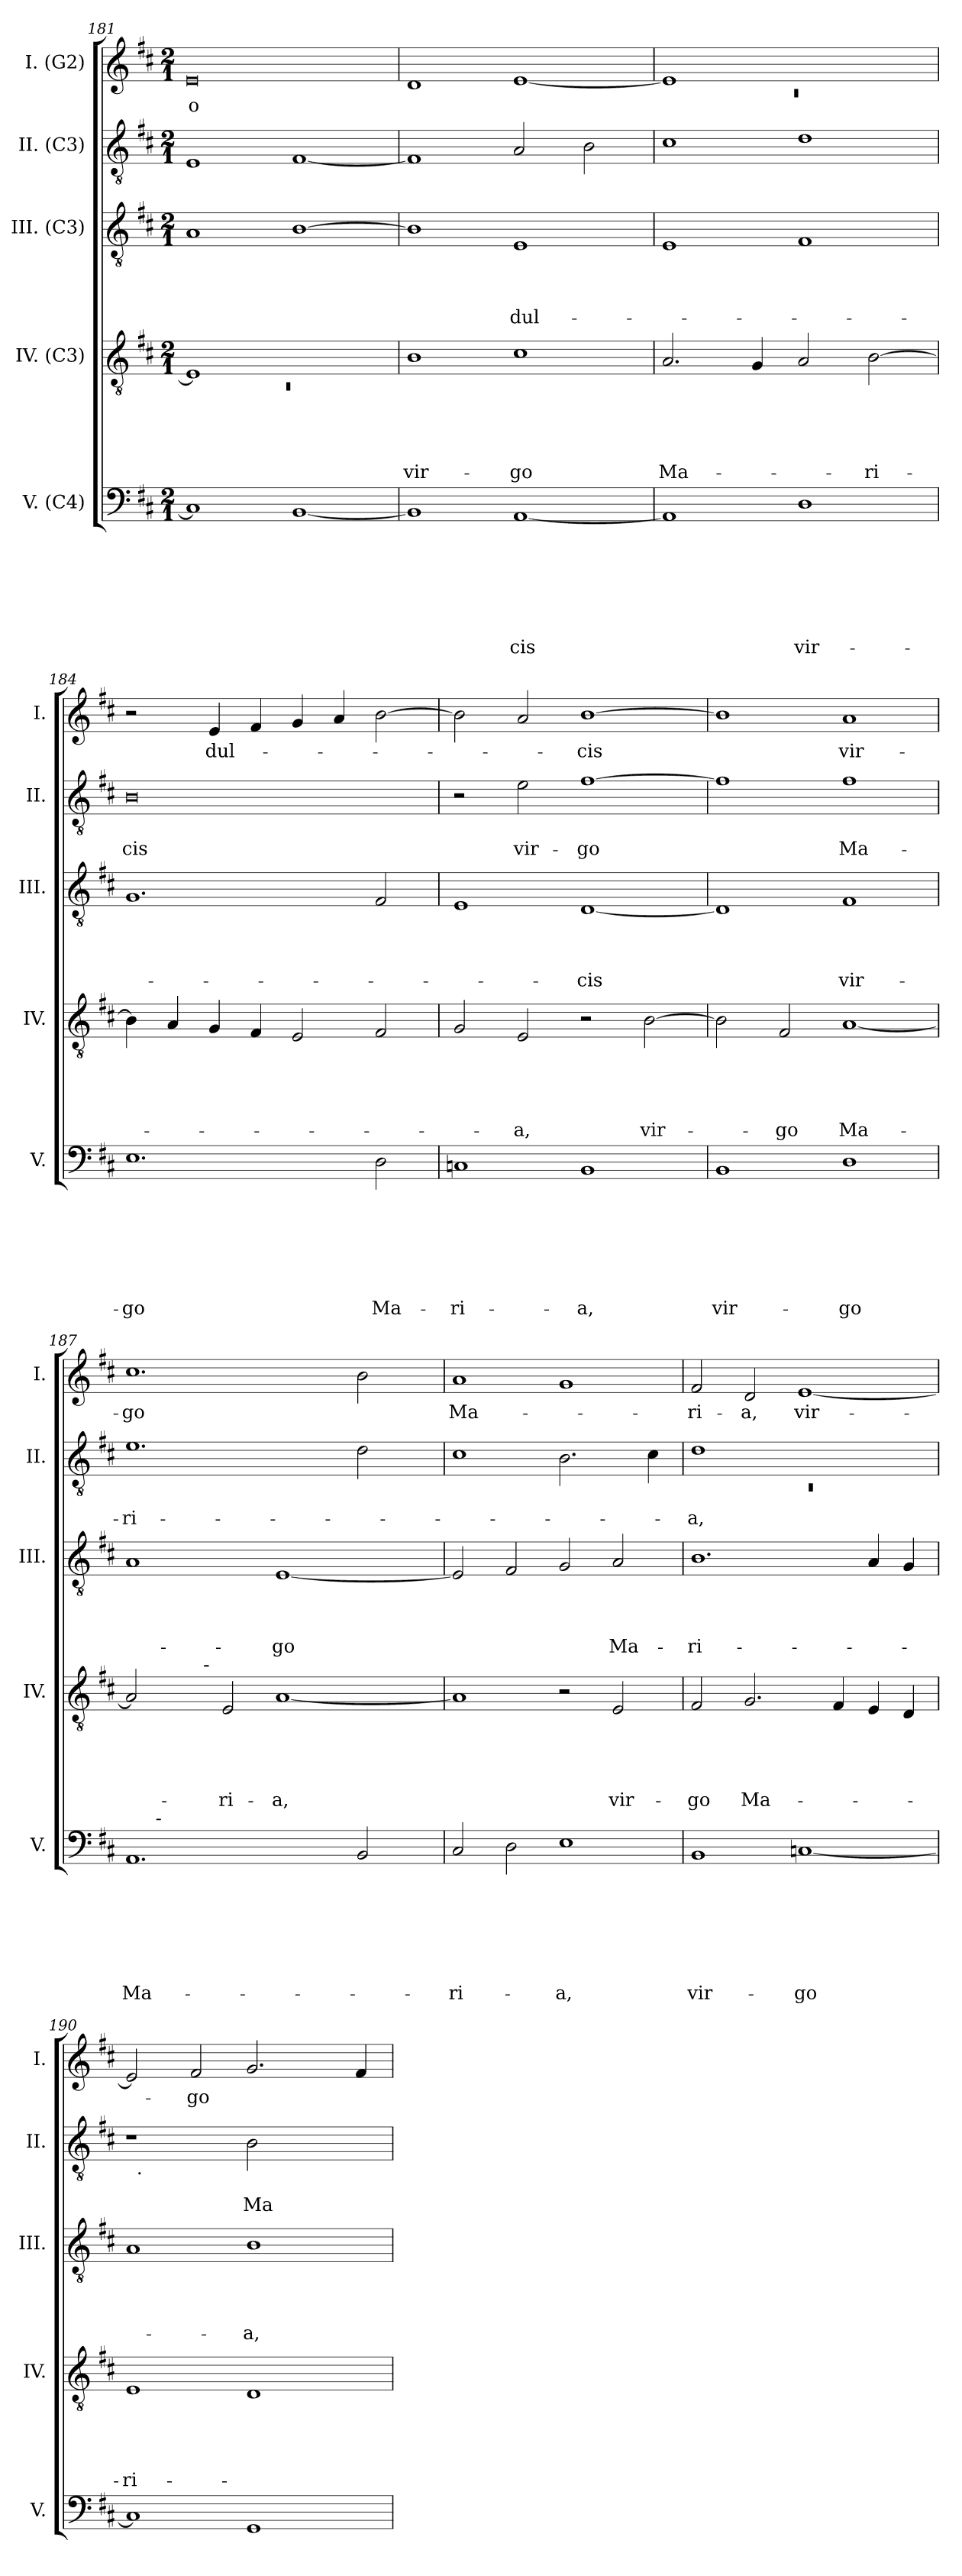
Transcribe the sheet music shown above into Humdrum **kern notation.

**kern	**text	**text	**text	**text	**text	**text	**text	**kern	**text	**text	**text	**text	**text	**kern	**text	**text	**text	**text	**kern	**text	**text	**kern	**text
*part5	*part5	*part5	*part5	*part5	*part5	*part5	*part5	*part4	*part4	*part4	*part4	*part4	*part4	*part3	*part3	*part3	*part3	*part3	*part2	*part2	*part2	*part1	*part1
*staff5	*staff5	*staff5	*staff5	*staff5	*staff5	*staff5	*staff5	*staff4	*staff4	*staff4	*staff4	*staff4	*staff4	*staff3	*staff3	*staff3	*staff3	*staff3	*staff2	*staff2	*staff2	*staff1	*staff1
*I"V. (C4)	*	*	*	*	*	*	*	*I"IV. (C3)	*	*	*	*	*	*I"III. (C3)	*	*	*	*	*I"II. (C3)	*	*	*I"I. (G2)	*
*I'V.	*	*	*	*	*	*	*	*I'IV.	*	*	*	*	*	*I'III.	*	*	*	*	*I'II.	*	*	*I'I.	*
*clefF4	*	*	*	*	*	*	*	*clefGv2	*	*	*	*	*	*clefGv2	*	*	*	*	*clefGv2	*	*	*clefG2	*
*k[f#c#]	*	*	*	*	*	*	*	*k[f#c#]	*	*	*	*	*	*k[f#c#]	*	*	*	*	*k[f#c#]	*	*	*k[f#c#]	*
*D:	*	*	*	*	*	*	*	*D:	*	*	*	*	*	*D:	*	*	*	*	*D:	*	*	*D:	*
*M2/1	*	*	*	*	*	*	*	*M2/1	*	*	*	*	*	*M2/1	*	*	*	*	*M2/1	*	*	*M2/1	*
=181	=181	=181	=181	=181	=181	=181	=181	=181	=181	=181	=181	=181	=181	=181	=181	=181	=181	=181	=181	=181	=181	=181	=181
*	*	*	*	*	*	*	*	*^	*	*	*	*	*	*	*	*	*	*	*	*	*	*	*
!	!	!	!	!	!	!	!	!	!LO:N:vis=1	!	!	!	!	!	!	!	!	!	!	!	!	!	!	!LO:LY:b:rj
1C]	.	.	.	.	.	.	.	1E]	0rC	.	.	.	.	.	1A	.	.	.	.	1E	.	.	0e	o
[<1BB	.	.	.	.	.	.	.	1ryy	.	.	.	.	.	.	[>1B	.	.	.	.	[<1F#	.	.	.	.
*	*	*	*	*	*	*	*	*v	*v	*	*	*	*	*	*	*	*	*	*	*	*	*	*	*
=182	=182	=182	=182	=182	=182	=182	=182	=182	=182	=182	=182	=182	=182	=182	=182	=182	=182	=182	=182	=182	=182	=182	=182
!	!	!	!	!	!	!	!	!	!	!	!	!	!LO:LY:b	!	!	!	!	!	!	!	!	!	!
1BB]	.	.	.	.	.	.	.	1B	.	.	.	.	vir-	1B]	.	.	.	.	1F#]	.	.	1d	.
!	!	!	!	!	!	!	!LO:LY:b	!	!	!	!	!	!LO:LY:b	!	!	!	!	!LO:LY:b	!	!	!	!	!
[<1AA	.	.	.	.	.	.	-cis	1c#	.	.	.	.	-go	1E	.	.	.	dul-	2A/	.	.	[<1e	.
.	.	.	.	.	.	.	.	.	.	.	.	.	.	.	.	.	.	.	2B\	.	.	.	.
!!LO:LB:g=z
=183	=183	=183	=183	=183	=183	=183	=183	=183	=183	=183	=183	=183	=183	=183	=183	=183	=183	=183	=183	=183	=183	=183	=183
*	*	*	*	*	*	*	*	*	*	*	*	*	*	*	*	*	*	*	*	*	*	*^	*
!	!	!	!	!	!	!	!	!	!	!	!	!	!LO:LY:b	!	!	!	!	!	!	!	!	!	!LO:N:vis=1	!
1AA]	.	.	.	.	.	.	.	2.A/	.	.	.	.	Ma-	1E	.	.	.	.	1c#	.	.	1e]	0rc	.
.	.	.	.	.	.	.	.	4G/	.	.	.	.	.	.	.	.	.	.	.	.	.	.	.	.
!	!	!	!	!	!	!	!LO:LY:b	!	!	!	!	!	!	!	!	!	!	!	!	!	!	!	!	!
1D	.	.	.	.	.	.	vir-	2A/	.	.	.	.	.	1F#	.	.	.	.	1d	.	.	1ryy	.	.
!	!	!	!	!	!	!	!	!	!	!	!	!	!LO:LY:b	!	!	!	!	!	!	!	!	!	!	!
.	.	.	.	.	.	.	.	[>2B\	.	.	.	.	-ri-	.	.	.	.	.	.	.	.	.	.	.
*	*	*	*	*	*	*	*	*	*	*	*	*	*	*	*	*	*	*	*	*	*	*v	*v	*
=184	=184	=184	=184	=184	=184	=184	=184	=184	=184	=184	=184	=184	=184	=184	=184	=184	=184	=184	=184	=184	=184	=184	=184
!	!	!	!	!	!	!	!LO:LY:b	!	!	!	!	!	!	!	!	!	!	!	!	!	!LO:LY:b	!	!
1.E	.	.	.	.	.	.	-go	4B\]	.	.	.	.	.	1.G	.	.	.	.	0B	.	-cis	2r	.
.	.	.	.	.	.	.	.	4A/	.	.	.	.	.	.	.	.	.	.	.	.	.	.	.
!	!	!	!	!	!	!	!	!	!	!	!	!	!	!	!	!	!	!	!	!	!	!	!LO:LY:b
.	.	.	.	.	.	.	.	4G/	.	.	.	.	.	.	.	.	.	.	.	.	.	4e/	dul-
.	.	.	.	.	.	.	.	4F#/	.	.	.	.	.	.	.	.	.	.	.	.	.	4f#/	.
.	.	.	.	.	.	.	.	2E/	.	.	.	.	.	.	.	.	.	.	.	.	.	4g/	.
.	.	.	.	.	.	.	.	.	.	.	.	.	.	.	.	.	.	.	.	.	.	4a/	.
!	!	!	!	!	!	!	!LO:LY:b	!	!	!	!	!	!	!	!	!	!	!	!	!	!	!	!
2D\	.	.	.	.	.	.	Ma-	2F#/	.	.	.	.	.	2F#/	.	.	.	.	.	.	.	[>2b\	.
=185	=185	=185	=185	=185	=185	=185	=185	=185	=185	=185	=185	=185	=185	=185	=185	=185	=185	=185	=185	=185	=185	=185	=185
!	!	!	!	!	!	!	!LO:LY:b	!	!	!	!	!	!	!	!	!	!	!	!	!	!	!	!
1Cn	.	.	.	.	.	.	-ri-	2G/	.	.	.	.	.	1E	.	.	.	.	2r	.	.	2b\]	.
!	!	!	!	!	!	!	!	!	!	!	!	!	!LO:LY:b	!	!	!	!	!	!	!	!LO:LY:b	!	!
.	.	.	.	.	.	.	.	2E/	.	.	.	.	-a,	.	.	.	.	.	2e\	.	vir-	2a/	.
!	!	!	!	!	!	!	!LO:LY:b	!	!	!	!	!	!	!	!	!	!	!LO:LY:b	!	!	!LO:LY:b	!	!LO:LY:b
1BB	.	.	.	.	.	.	-a,	2r	.	.	.	.	.	[<1D	.	.	.	-cis	[>1f#	.	-go	[>1b	-cis
!	!	!	!	!	!	!	!	!	!	!	!	!	!LO:LY:b	!	!	!	!	!	!	!	!	!	!
.	.	.	.	.	.	.	.	[>2B\	.	.	.	.	vir-	.	.	.	.	.	.	.	.	.	.
=186	=186	=186	=186	=186	=186	=186	=186	=186	=186	=186	=186	=186	=186	=186	=186	=186	=186	=186	=186	=186	=186	=186	=186
!	!	!	!	!	!	!	!LO:LY:b	!	!	!	!	!	!	!	!	!	!	!	!	!	!	!	!
1BB	.	.	.	.	.	.	vir-	2B\]	.	.	.	.	.	1D]	.	.	.	.	1f#]	.	.	1b]	.
!	!	!	!	!	!	!	!	!	!	!	!	!	!LO:LY:b	!	!	!	!	!	!	!	!	!	!
.	.	.	.	.	.	.	.	2F#/	.	.	.	.	-go	.	.	.	.	.	.	.	.	.	.
!	!	!	!	!	!	!	!LO:LY:b	!	!	!	!	!	!LO:LY:b	!	!	!	!	!LO:LY:b	!	!	!LO:LY:b	!	!LO:LY:b
1D	.	.	.	.	.	.	-go	[<1A	.	.	.	.	Ma-	1F#	.	.	.	vir-	1f#	.	Ma-	1a	vir-
!!LO:LB:g=z
=187	=187	=187	=187	=187	=187	=187	=187	=187	=187	=187	=187	=187	=187	=187	=187	=187	=187	=187	=187	=187	=187	=187	=187
!	!	!	!	!	!	!	!LO:LY:b	!	!	!	!	!	!	!	!	!	!	!	!	!	!LO:LY:b	!	!LO:LY:b
*^	*	*	*	*	*	*	*	*^	*	*	*	*	*	*	*	*	*	*	*	*	*	*	*
1.AA	8.ryy	.	.	.	.	.	.	Ma-	2A/]	4ryy	.	.	.	.	.	1A	.	.	.	.	1.e	.	-ri-	1.cc#	-go
!	!LO:TX:a:t=-	!	!	!	!	!	!	!	!	!	!	!	!	!	!	!	!	!	!	!	!	!	!	!	!
.	1ryy	.	.	.	.	.	.	.	.	.	.	.	.	.	.	.	.	.	.	.	.	.	.	.	.
.	.	.	.	.	.	.	.	.	.	8ryy	.	.	.	.	.	.	.	.	.	.	.	.	.	.	.
.	.	.	.	.	.	.	.	.	.	32ryy	.	.	.	.	.	.	.	.	.	.	.	.	.	.	.
!	!	!	!	!	!	!	!	!	!	!LO:TX:a:t=-	!	!	!	!	!	!	!	!	!	!	!	!	!	!	!
.	.	.	.	.	.	.	.	.	.	1ryy	.	.	.	.	.	.	.	.	.	.	.	.	.	.	.
!	!	!	!	!	!	!	!	!	!	!	!	!	!	!	!LO:LY:b	!	!	!	!	!	!	!	!	!	!
.	.	.	.	.	.	.	.	.	2E/	.	.	.	.	.	-ri-	.	.	.	.	.	.	.	.	.	.
!	!	!	!	!	!	!	!	!	!	!	!	!	!	!	!LO:LY:b	!	!	!	!	!LO:LY:b	!	!	!	!	!
.	.	.	.	.	.	.	.	.	[<1A	.	.	.	.	.	-a,	[<1E	.	.	.	-go	.	.	.	.	.
.	2ryy	.	.	.	.	.	.	.	.	.	.	.	.	.	.	.	.	.	.	.	.	.	.	.	.
.	.	.	.	.	.	.	.	.	.	2ryy	.	.	.	.	.	.	.	.	.	.	.	.	.	.	.
2BB/	.	.	.	.	.	.	.	.	.	.	.	.	.	.	.	.	.	.	.	.	2d\	.	.	2b\	.
.	4ryy	.	.	.	.	.	.	.	.	.	.	.	.	.	.	.	.	.	.	.	.	.	.	.	.
.	.	.	.	.	.	.	.	.	.	16.ryy	.	.	.	.	.	.	.	.	.	.	.	.	.	.	.
.	16ryy	.	.	.	.	.	.	.	.	.	.	.	.	.	.	.	.	.	.	.	.	.	.	.	.
=188	=188	=188	=188	=188	=188	=188	=188	=188	=188	=188	=188	=188	=188	=188	=188	=188	=188	=188	=188	=188	=188	=188	=188	=188	=188
!	!	!	!	!	!	!	!	!LO:LY:b	!	!	!	!	!	!	!	!	!	!	!	!	!	!	!	!	!LO:LY:b
*v	*v	*	*	*	*	*	*	*	*	*	*	*	*	*	*	*	*	*	*	*	*	*	*	*	*
*	*	*	*	*	*	*	*	*v	*v	*	*	*	*	*	*	*	*	*	*	*	*	*	*	*
2C#/	.	.	.	.	.	.	-ri-	1A]	.	.	.	.	.	2E/]	.	.	.	.	1c#	.	.	1a	Ma-
2D\	.	.	.	.	.	.	.	.	.	.	.	.	.	2F#/	.	.	.	.	.	.	.	.	.
!	!	!	!	!	!	!	!LO:LY:b	!	!	!	!	!	!	!	!	!	!	!	!	!	!	!	!
1E	.	.	.	.	.	.	-a,	2r	.	.	.	.	.	2G/	.	.	.	.	2.B\	.	.	1g	.
!	!	!	!	!	!	!	!	!	!	!	!	!	!LO:LY:b	!	!	!	!	!LO:LY:b	!	!	!	!	!
.	.	.	.	.	.	.	.	2E/	.	.	.	.	vir-	2A/	.	.	.	Ma-	.	.	.	.	.
.	.	.	.	.	.	.	.	.	.	.	.	.	.	.	.	.	.	.	4c#\	.	.	.	.
=189	=189	=189	=189	=189	=189	=189	=189	=189	=189	=189	=189	=189	=189	=189	=189	=189	=189	=189	=189	=189	=189	=189	=189
*	*	*	*	*	*	*	*	*	*	*	*	*	*	*	*	*	*	*	*^	*	*	*	*
!	!	!	!	!	!	!	!LO:LY:b	!	!	!	!	!	!LO:LY:b	!	!	!	!	!LO:LY:b	!	!LO:N:vis=1	!	!LO:LY:b	!	!LO:LY:b
1BB	.	.	.	.	.	.	vir-	2F#/	.	.	.	.	-go	1.B	.	.	.	-ri-	1d	0rC	.	-a,	2f#/	-ri-
!	!	!	!	!	!	!	!	!	!	!	!	!	!LO:LY:b	!	!	!	!	!	!	!	!	!	!	!LO:LY:b
.	.	.	.	.	.	.	.	2.G/	.	.	.	.	Ma-	.	.	.	.	.	.	.	.	.	2d/	-a,
!	!	!	!	!	!	!	!LO:LY:b	!	!	!	!	!	!	!	!	!	!	!	!	!	!	!	!	!LO:LY:b
[<1Cn	.	.	.	.	.	.	-go	.	.	.	.	.	.	.	.	.	.	.	1ryy	.	.	.	[<1e	vir-
.	.	.	.	.	.	.	.	4F#/	.	.	.	.	.	.	.	.	.	.	.	.	.	.	.	.
.	.	.	.	.	.	.	.	4E/	.	.	.	.	.	4A/	.	.	.	.	.	.	.	.	.	.
.	.	.	.	.	.	.	.	4D/	.	.	.	.	.	4G/	.	.	.	.	.	.	.	.	.	.
=190	=190	=190	=190	=190	=190	=190	=190	=190	=190	=190	=190	=190	=190	=190	=190	=190	=190	=190	=190	=190	=190	=190	=190	=190
!	!	!	!	!	!	!	!	!	!	!	!	!	!LO:LY:b	!	!	!	!	!	!	!	!	!	!	!
1C]	.	.	.	.	.	.	.	1E	.	.	.	.	-ri-	1A	.	.	.	.	1r	32ryy	.	.	2e/]	.
!	!	!	!	!	!	!	!	!	!	!	!	!	!	!	!	!	!	!	!	!LO:TX:b:t=.	!	!	!	!
.	.	.	.	.	.	.	.	.	.	.	.	.	.	.	.	.	.	.	.	1ryy	.	.	.	.
!	!	!	!	!	!	!	!	!	!	!	!	!	!	!	!	!	!	!	!	!	!	!	!	!LO:LY:b
.	.	.	.	.	.	.	.	.	.	.	.	.	.	.	.	.	.	.	.	.	.	.	2f#/	-go
!	!	!	!	!	!	!	!	!	!	!	!	!	!	!	!	!	!	!LO:LY:b	!	!	!	!LO:LY:b	!	!
1GG	.	.	.	.	.	.	.	1D	.	.	.	.	.	1B	.	.	.	-a,	2B\	.	.	Ma-	2.g/	.
.	.	.	.	.	.	.	.	.	.	.	.	.	.	.	.	.	.	.	.	2ryy	.	.	.	.
.	.	.	.	.	.	.	.	.	.	.	.	.	.	.	.	.	.	.	2ryy	.	.	.	.	.
.	.	.	.	.	.	.	.	.	.	.	.	.	.	.	.	.	.	.	.	4...ryy	.	.	.	.
.	.	.	.	.	.	.	.	.	.	.	.	.	.	.	.	.	.	.	.	.	.	.	4f#/	.
*	*	*	*	*	*	*	*	*	*	*	*	*	*	*	*	*	*	*	*v	*v	*	*	*	*
=	=	=	=	=	=	=	=	=	=	=	=	=	=	=	=	=	=	=	=	=	=	=	=
*-	*-	*-	*-	*-	*-	*-	*-	*-	*-	*-	*-	*-	*-	*-	*-	*-	*-	*-	*-	*-	*-	*-	*-
